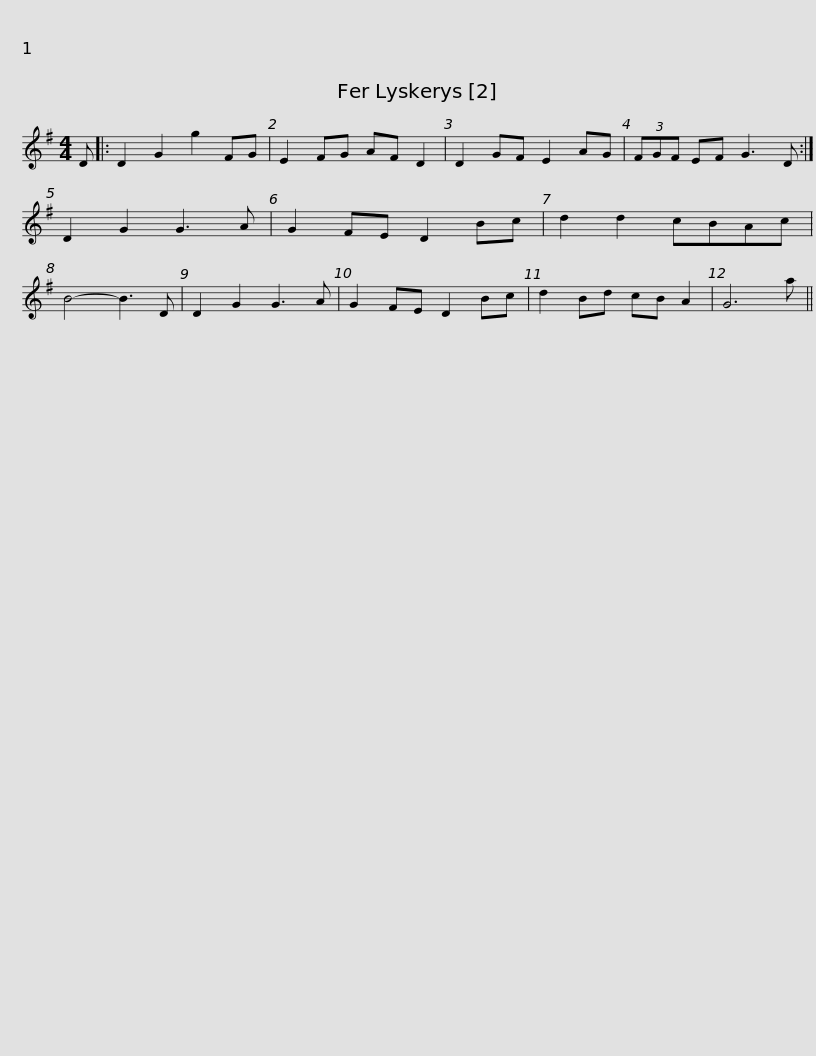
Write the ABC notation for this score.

X:1
L:1/8
M:4/4
I:linebreak $
K:G
V:1 treble
V:1
 D |: D2 G2 g2 FG | E2 FG AF D2 | D2 GF E2 AG | (3FGF EF G3 D :| %5
 D2 G2 G3 A | G2 FE D2 Bc |$ d2 d2 cBAc | B4- B3 D | D2 G2 G3 A | %10
 G2 FE D2 Bc | d2 Bd cB A2 | G6 a || %13
